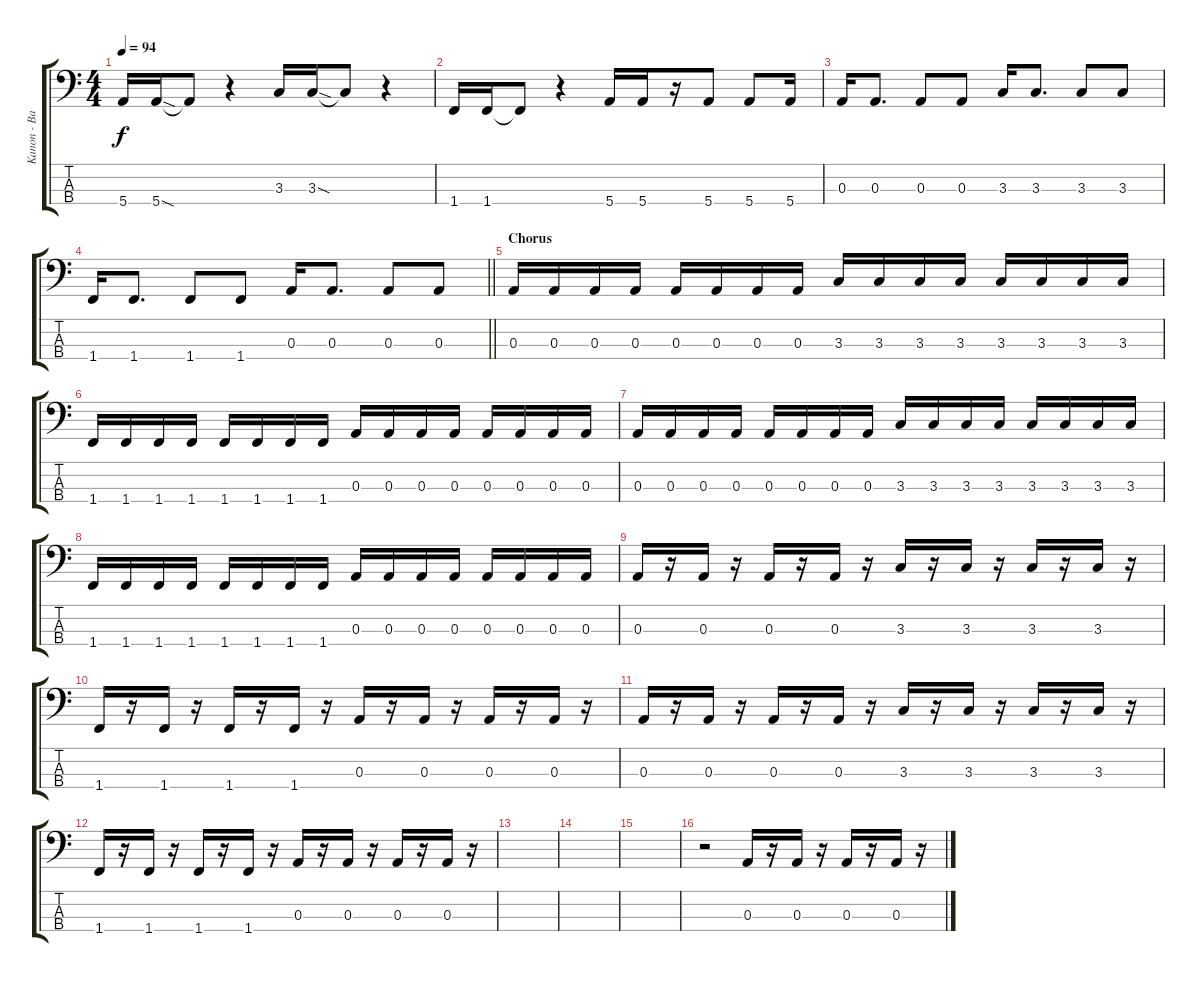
\track ("Kanon - Bass" "Kanon - Ba") {instrument electricbassfinger}
\staff {score tabs}
\tuning (G2 D2 A1 E1) {hide}
\ts (4 4)
\tempo 94
\clef f4
\ks c
5.4.16{dy f instrument electricbassfinger} 5.4{sod}.16 5.4{t}.8 r.4 3.3.16 3.3{sod}.16 3.3{t}.8 r.4 |
1.4.16 1.4.16 1.4{t}.8 r.4 5.4.16 5.4.16 r.16 5.4.8 5.4.8 5.4.16 |
0.3.16 0.3.8{d} 0.3.8 0.3.8 3.3.16 3.3.8{d} 3.3.8 3.3.8 |
\barLineRight lightlight
1.4.16 1.4.8{d} 1.4.8 1.4.8 0.3.16 0.3.8{d} 0.3.8 0.3.8 |
\section ("" "Chorus")
0.3.16{instrument electricbassfinger} 0.3.16 0.3.16 0.3.16 0.3.16 0.3.16 0.3.16 0.3.16 3.3.16 3.3.16 3.3.16 3.3.16 3.3.16 3.3.16 3.3.16 3.3.16 |
1.4.16 1.4.16 1.4.16 1.4.16 1.4.16 1.4.16 1.4.16 1.4.16 0.3.16 0.3.16 0.3.16 0.3.16 0.3.16 0.3.16 0.3.16 0.3.16 |
0.3.16 0.3.16 0.3.16 0.3.16 0.3.16 0.3.16 0.3.16 0.3.16 3.3.16 3.3.16 3.3.16 3.3.16 3.3.16 3.3.16 3.3.16 3.3.16 |
1.4.16 1.4.16 1.4.16 1.4.16 1.4.16 1.4.16 1.4.16 1.4.16 0.3.16 0.3.16 0.3.16 0.3.16 0.3.16 0.3.16 0.3.16 0.3.16 |
0.3.16 r.16 0.3.16 r.16 0.3.16 r.16 0.3.16 r.16 3.3.16 r.16 3.3.16 r.16 3.3.16 r.16 3.3.16 r.16 |
1.4.16 r.16 1.4.16 r.16 1.4.16 r.16 1.4.16 r.16 0.3.16 r.16 0.3.16 r.16 0.3.16 r.16 0.3.16 r.16 |
0.3.16 r.16 0.3.16 r.16 0.3.16 r.16 0.3.16 r.16 3.3.16 r.16 3.3.16 r.16 3.3.16 r.16 3.3.16 r.16 |
1.4.16 r.16 1.4.16 r.16 1.4.16 r.16 1.4.16 r.16 0.3.16 r.16 0.3.16 r.16 0.3.16 r.16 0.3.16 r.16 |
|
|
|
r.2 0.3.16 r.16 0.3.16 r.16 0.3.16 r.16 0.3.16 r.16
